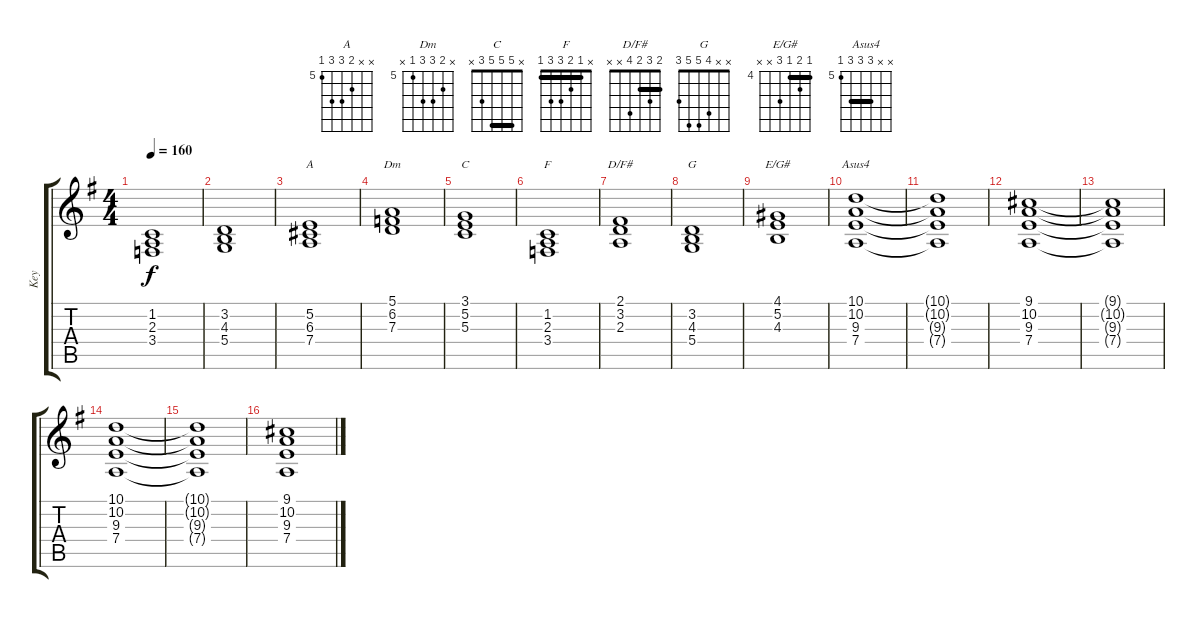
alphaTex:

\track ("Key" "Key") {instrument stringensemble1}
\staff {score tabs}
\tuning (E4 B3 G3 D3 A2 E2) {hide}
\chord ("A" x x 6 7 7 5) {firstfret 5}
\chord ("Dm" x 6 7 7 5 x) {firstfret 5}
\chord ("C" x 5 5 5 3 x) {barre 5}
\chord ("F" x 1 2 3 3 1) {barre 1}
\chord ("D/F#" 2 3 2 4 x x) {barre 2}
\chord ("G" x x 4 5 5 3)
\chord ("E/G#" 4 5 4 6 x x) {firstfret 4 barre 4}
\chord ("Asus4" x x 7 7 7 5) {firstfret 5 barre 7}
\ts (4 4)
\tempo 160
\clef g2
\ks g
(1.2 2.3 3.4).1{dy f} |
(3.2 4.3 5.4).1 |
(5.2 6.3 7.4).1{ch "A"} |
(5.1 6.2 7.3).1{ch "Dm"} |
(3.1 5.2 5.3).1{ch "C"} |
(1.2 2.3 3.4).1{ch "F"} |
(2.1 3.2 2.3).1{ch "D/F#"} |
(3.2 4.3 5.4).1{ch "G"} |
(4.1 5.2 4.3).1{ch "E/G#"} |
(10.1 10.2 9.3 7.4).1{ch "Asus4"} |
(10.1{t} 10.2{t} 9.3{t} 7.4{t}).1 |
(9.1 10.2 9.3 7.4).1 |
(9.1{t} 10.2{t} 9.3{t} 7.4{t}).1 |
(10.1 10.2 9.3 7.4).1 |
(10.1{t} 10.2{t} 9.3{t} 7.4{t}).1 |
(9.1 10.2 9.3 7.4).1
